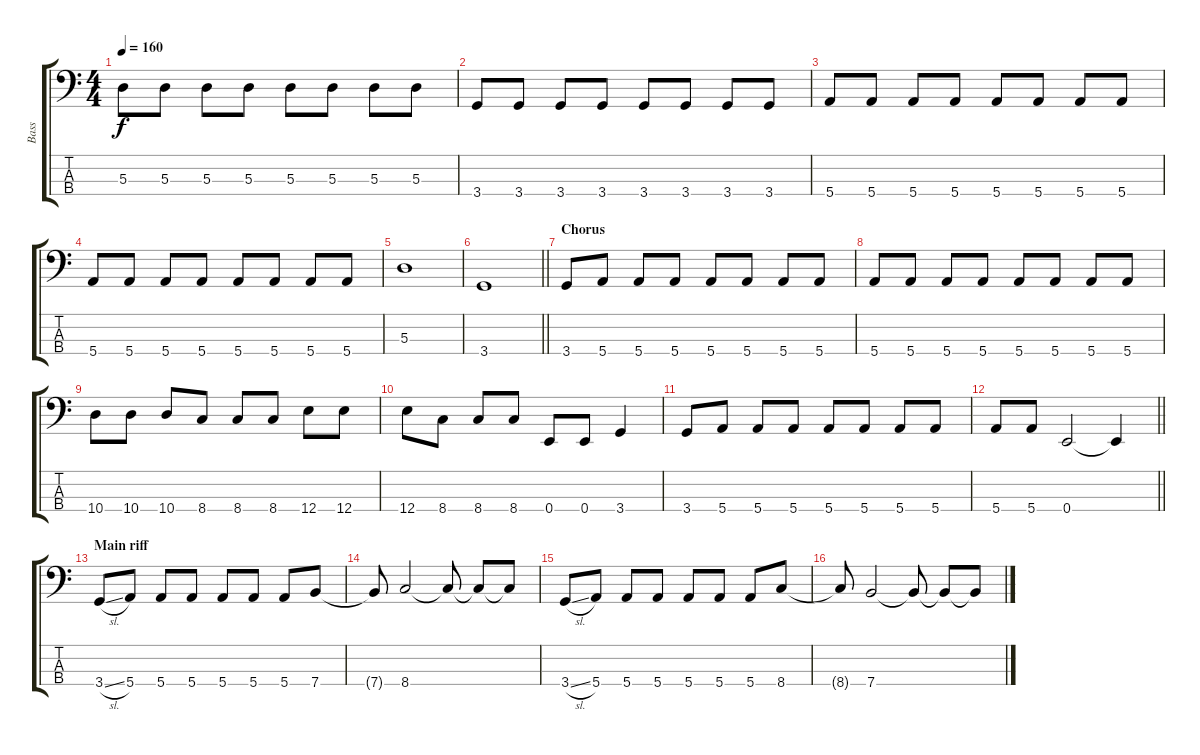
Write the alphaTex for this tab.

\track ("Bass" "Bass") {instrument electricbassfinger}
\staff {score tabs}
\tuning (G2 D2 A1 E1) {hide}
\ts (4 4)
\tempo 160
\clef f4
\ks c
5.3.8{dy f} 5.3.8 5.3.8 5.3.8 5.3.8 5.3.8 5.3.8 5.3.8 |
3.4.8 3.4.8 3.4.8 3.4.8 3.4.8 3.4.8 3.4.8 3.4.8 |
5.4.8 5.4.8 5.4.8 5.4.8 5.4.8 5.4.8 5.4.8 5.4.8 |
5.4.8 5.4.8 5.4.8 5.4.8 5.4.8 5.4.8 5.4.8 5.4.8 |
5.3.1 |
\barLineRight lightlight
3.4.1 |
\section ("" "Chorus")
3.4.8 5.4.8 5.4.8 5.4.8 5.4.8 5.4.8 5.4.8 5.4.8 |
5.4.8 5.4.8 5.4.8 5.4.8 5.4.8 5.4.8 5.4.8 5.4.8 |
10.4.8 10.4.8 10.4.8 8.4.8 8.4.8 8.4.8 12.4.8 12.4.8 |
12.4.8 8.4.8 8.4.8 8.4.8 0.4.8 0.4.8 3.4.4 |
3.4.8 5.4.8 5.4.8 5.4.8 5.4.8 5.4.8 5.4.8 5.4.8 |
\barLineRight lightlight
5.4.8 5.4.8 0.4.2 0.4{t}.4 |
\section ("" "Main riff")
3.4{sl}.8 5.4.8 5.4.8 5.4.8 5.4.8 5.4.8 5.4.8 7.4.8 |
7.4{t}.8 8.4.2 8.4{t}.8 8.4{t}.8 8.4{t}.8 |
3.4{sl}.8 5.4.8 5.4.8 5.4.8 5.4.8 5.4.8 5.4.8 8.4.8 |
8.4{t}.8 7.4.2 7.4{t}.8 7.4{t}.8 7.4{t}.8
